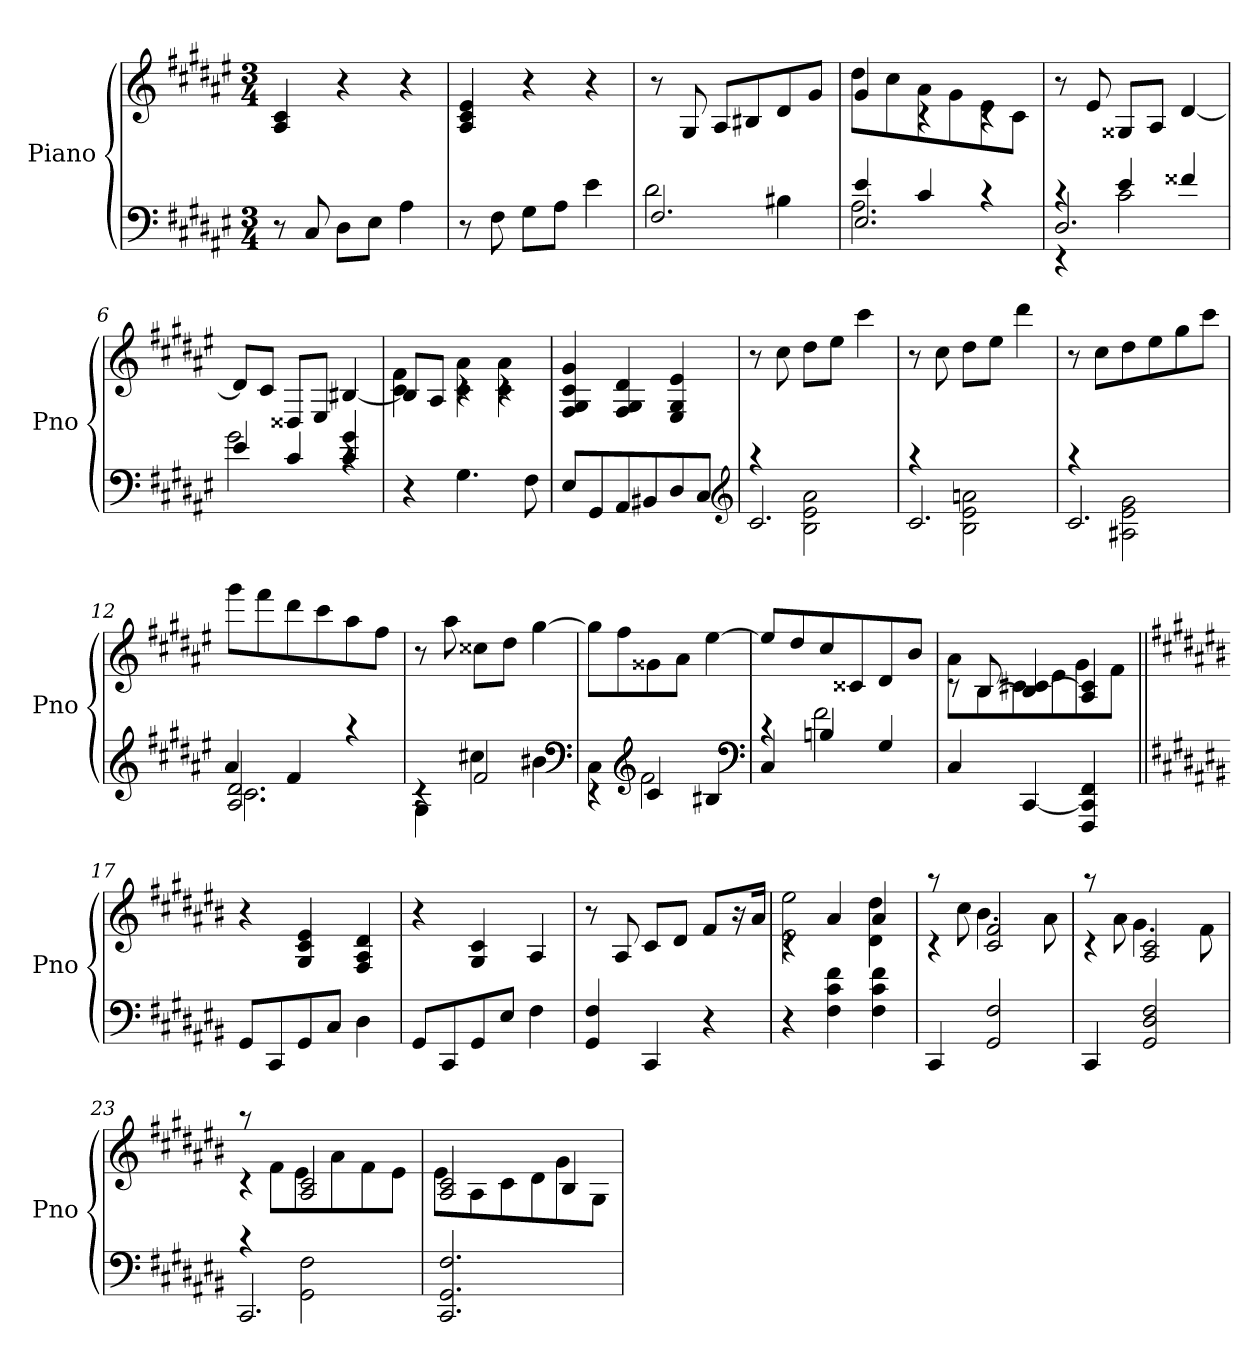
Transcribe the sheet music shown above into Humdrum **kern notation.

**kern	**kern
*part1	*part1
*staff2	*staff1
*I"Piano	*
*I'Pno	*
*clefF4	*clefG2
*k[f#c#g#d#a#e#]	*k[f#c#g#d#a#e#]
*F#:	*F#:
*M3/4	*M3/4
=1	=1
8r	4A# 4c#
8C#	.
8D#L	4r
8E#J	.
4A#	4r
=2	=2
8r	4A# 4c# 4e#
8F#	.
8G#L	4r
8A#J	.
4e#	4r
=3	=3
*^	*
2.F#	2d#	8r
.	.	8G#
.	.	8A#L
.	.	8B#X
.	4B#X	8d#
.	.	8g#J
=4	=4	=4
*	*^	*^
2.E#	2.A#	4e#	4g#	8dd#L
.	.	.	.	8cc#
.	.	4c#	4rc	8a#
.	.	.	.	8g#
.	.	4rc	4rc	8e#
.	.	.	.	8c#J
*	*	*	*v	*v
=5	=5	=5	=5
2.D#	4rEE	4rc	8r
.	.	.	8e#
.	2c#	4e#	8G##XL
.	.	.	8A#J
.	.	4f##X	[4d#
*	*v	*v	*
=6	=6	=6
4e#	2g#	8d#L]
.	.	8c#J
4c#	.	8D##XL
.	.	8E#J
4c# 4g#	4rc	[4B#X
*v	*v	*
=7	=7
*	*^
4r	8B#L]	4c# 4f#
.	8A#J	.
4.G#	4rc	4c# 4a#
.	4rc	4c# 4a#
8F#	.	.
*	*v	*v
=8	=8
8E#L	4F# 4G# 4c# 4g#
8GG#	.
8AA#	4F# 4G# 4d#
8BB#X	.
8D#	4E# 4G# 4e#
8C#J	.
*clefG2	*
=9	=9
*^	*
2.c#	4raa	8r
.	.	8cc#
.	2B 2e# 2a#	8dd#L
.	.	8ee#J
.	.	4ccc#
=10	=10	=10
2.c#	4raa	8r
.	.	8cc#
.	2B 2e# 2an	8dd#L
.	.	8ee#J
.	.	4ddd#
=11	=11	=11
2.c#	4raa	8r
.	.	8cc#L
.	2A#X 2e# 2g#	8dd#
.	.	8ee#
.	.	8gg#
.	.	8ccc#J
=12	=12	=12
*	*^	*
2.A# 2.d#	2.c#	4a#	8ggg#L
.	.	.	8fff#
.	.	4f#	8ddd#
.	.	.	8ccc#
.	.	4raa	8aa#
.	.	.	8ff#J
*	*v	*v	*
=13	=13	=13
4rc	4G#	8r
.	.	8aa#
2f#	4cc#X	8cc##XL
.	.	8dd#J
.	4b#X	[4gg#
*clefF4	*	*
=14	=14	=14
4rEE	4C#	8gg#L]
.	.	8ff#
*clefG2	*	*
4c#	2f#	8g##X
.	.	8a#J
4B#X	.	[4ee#
*clefF4	*	*
=15	=15	=15
4C#	4rc	8ee#L]
.	.	8dd#
4Bn	2f#	8cc#
.	.	8c##X
4G#	.	8d#
.	.	8bJ
*v	*v	*
=16	=16
*	*^
4C#	8rc	8a#L
.	[8B	8B
[4CC#	4B] [4c#	8c#X
.	.	8e#
4FFF# 4CC#] 4FF#	4A# 4c#]	8g#
.	.	8f#J
*	*v	*v
=17||	=17||
*k[f#c#g#d#a#e#b#]	*k[f#c#g#d#a#e#b#]
8GG#L	4r
8CC#	.
8GG#	4G# 4c# 4e#
8C#J	.
4D#	4F# 4A# 4d#
=18	=18
8GG#L	4r
8CC#	.
8GG#	4G# 4c#
8E#J	.
4F#	4A#
=19	=19
4GG# 4F#	8r
.	8A#
4CC#	8c#L
.	8d#J
4r	8f#L
.	16r
.	16a#Jk
=20	=20
*	*^
4r	4rc	2e# 2ee#
4F# 4c# 4f#	4a#	.
4F# 4c# 4f#	4a#	4d# 4dd#
=21	=21	=21
4CC#	4rc	8raa
.	.	8cc#
2GG# 2F#	2c# 2f#	4.b#
.	.	8a#
=22	=22	=22
4CC#	4rc	8raa
.	.	8a#
2GG# 2D# 2F#	2A# 2c#	4.g#
.	.	8f#
=23	=23	=23
*^	*	*
2.CC#	4rc	4rc	8raa
.	.	.	8f#L
.	2GG# 2F#	2A# 2c#	8e#
.	.	.	8a#
.	.	.	8f#
.	.	.	8e#J
*v	*v	*	*
=24	=24	=24
2.CC# 2.GG# 2.F#	2A# 2c#	8e#L
.	.	8A#
.	.	8c#
.	.	8d#
.	4B#	8g#
.	.	8G#J
*	*v	*v
=	=
*-	*-
